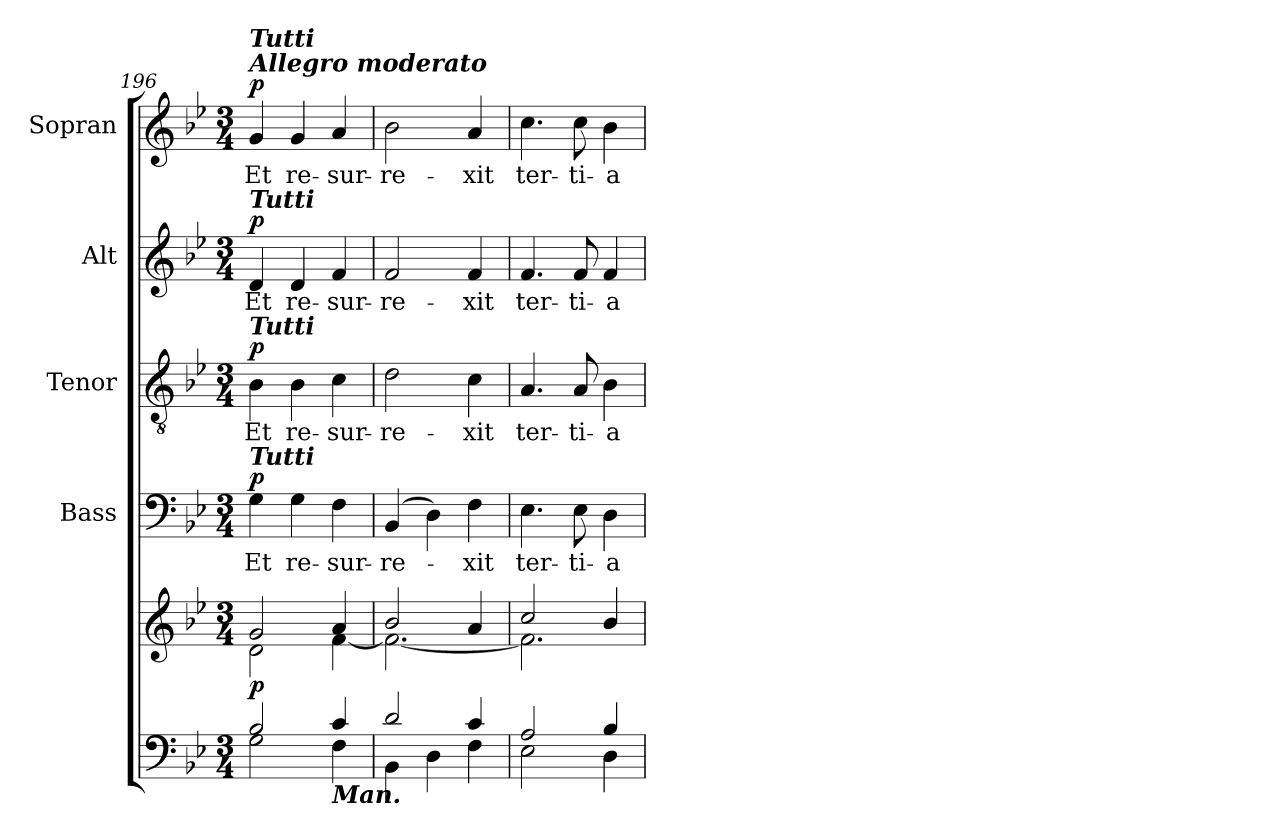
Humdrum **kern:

**kern	**kern	**dynam	**kern	**text	**dynam	**kern	**text	**dynam	**kern	**text	**dynam	**kern	**text	**dynam
*part5	*part5	*part5	*part4	*part4	*part4	*part3	*part3	*part3	*part2	*part2	*part2	*part1	*part1	*part1
*staff6	*staff5	*staff5/6	*staff4	*staff4	*staff4	*staff3	*staff3	*staff3	*staff2	*staff2	*staff2	*staff1	*staff1	*staff1
*	*	*	*I"Bass	*	*	*I"Tenor	*	*	*I"Alt	*	*	*I"Sopran	*	*
*	*	*	*I'B.	*	*	*I'T.	*	*	*I'A.	*	*	*I'S.	*	*
*clefF4	*clefG2	*	*clefF4	*	*	*clefGv2	*	*	*clefG2	*	*	*clefG2	*	*
*k[b-e-]	*k[b-e-]	*	*k[b-e-]	*	*	*k[b-e-]	*	*	*k[b-e-]	*	*	*k[b-e-]	*	*
*B-:	*B-:	*	*B-:	*	*	*B-:	*	*	*B-:	*	*	*B-:	*	*
*M3/4	*M3/4	*	*M3/4	*	*	*M3/4	*	*	*M3/4	*	*	*M3/4	*	*
=196	=196	=196	=196	=196	=196	=196	=196	=196	=196	=196	=196	=196	=196	=196
*^	*^	*	*	*	*	*	*	*	*	*	*	*	*	*
!	!	!	!	!	!	!	!	!	!	!	!	!	!	!LO:TX:a:Bi:t=Allegro moderato	!	!
!	!	!	!	!	!	!	!	!	!	!	!	!	!	!LO:TX:a:Bi:t=Tutti	!	!
!	!	!	!	!	!	!	!	!	!	!	!LO:TX:a:Bi:t=Tutti	!	!	!	!	!
!	!	!	!	!	!	!	!	!LO:TX:a:Bi:t=Tutti	!	!	!	!	!	!	!	!
!	!	!	!	!	!LO:TX:a:Bi:t=Tutti	!	!	!	!	!	!	!	!	!	!	!
!	!	!	!	!LO:DY:b	!	!LO:LY:b	!LO:DY:a	!	!LO:LY:b	!LO:DY:a	!	!LO:LY:b	!LO:DY:a	!	!LO:LY:b	!LO:DY:a
2B-/	2G\	2g/	2d\	p	4G\	Et	p	4B-\	Et	p	4d/	Et	p	4g/	Et	p
!	!	!	!	!	!	!LO:LY:b	!	!	!LO:LY:b	!	!	!LO:LY:b	!	!	!LO:LY:b	!
.	.	.	.	.	4G\	re-	.	4B-\	re-	.	4d/	re-	.	4g/	re-	.
!LO:TX:b:Bi:t=Man.	!	!	!	!	!	!	!	!	!	!	!	!	!	!	!	!
!	!	!	!	!	!	!LO:LY:b	!	!	!LO:LY:b	!	!	!LO:LY:b	!	!	!LO:LY:b	!
4c/	4F\	4a/	[<4f\	.	4F\	-sur-	.	4c\	-sur-	.	4f/	-sur-	.	4a/	-sur-	.
=197	=197	=197	=197	=197	=197	=197	=197	=197	=197	=197	=197	=197	=197	=197	=197	=197
!	!	!	!	!	!	!LO:LY:b	!	!	!LO:LY:b	!	!	!LO:LY:b	!	!	!LO:LY:b	!
2d/	4BB-\	2b-/	2.f\_	.	(4BB-/	-re-	.	2d\	-re-	.	2f/	-re-	.	2b-\	-re-	.
.	4D\	.	.	.	4D\)	.	.	.	.	.	.	.	.	.	.	.
!	!	!	!	!	!	!LO:LY:b	!	!	!LO:LY:b	!	!	!LO:LY:b	!	!	!LO:LY:b	!
4c/	4F\	4a/	.	.	4F\	-xit	.	4c\	-xit	.	4f/	-xit	.	4a/	-xit	.
!!LO:PB:g=z
=198	=198	=198	=198	=198	=198	=198	=198	=198	=198	=198	=198	=198	=198	=198	=198	=198
!	!	!	!	!	!	!LO:LY:b	!	!	!LO:LY:b	!	!	!LO:LY:b	!	!	!LO:LY:b	!
2A/	2E-\	2cc/	2.f\]	.	4.E-\	ter-	.	4.A/	ter-	.	4.f/	ter-	.	4.cc\	ter-	.
!	!	!	!	!	!	!LO:LY:b	!	!	!LO:LY:b	!	!	!LO:LY:b	!	!	!LO:LY:b	!
.	.	.	.	.	8E-\	-ti-	.	8A/	-ti-	.	8f/	-ti-	.	8cc\	-ti-	.
!	!	!	!	!	!	!LO:LY:b	!	!	!LO:LY:b	!	!	!LO:LY:b	!	!	!LO:LY:b	!
4B-/	4D\	4b-/	.	.	4D\	-a	.	4B-\	-a	.	4f/	-a	.	4b-\	-a	.
*v	*v	*	*	*	*	*	*	*	*	*	*	*	*	*	*	*
*	*v	*v	*	*	*	*	*	*	*	*	*	*	*	*	*
=	=	=	=	=	=	=	=	=	=	=	=	=	=	=
*-	*-	*-	*-	*-	*-	*-	*-	*-	*-	*-	*-	*-	*-	*-
